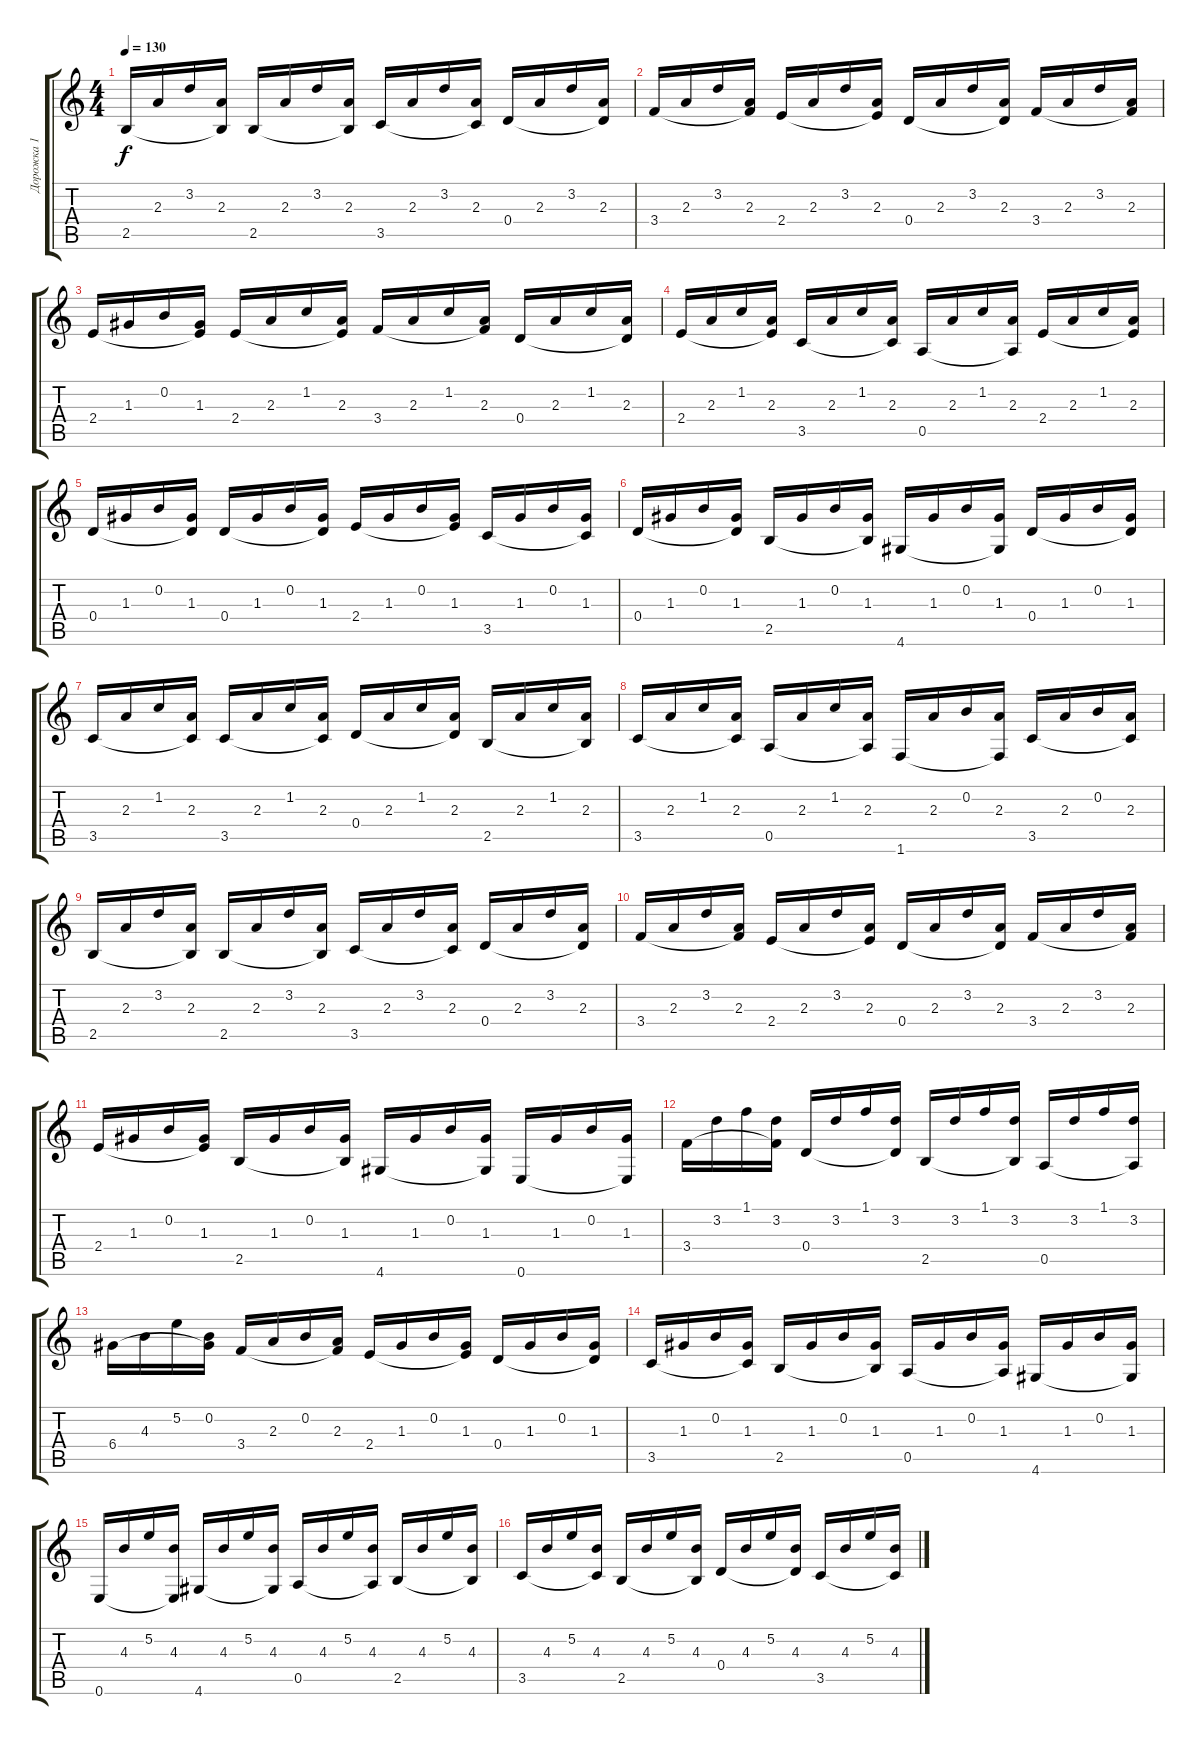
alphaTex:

\track ("Дорожка 1" "Дорожка 1") {instrument acousticguitarnylon}
\staff {score tabs}
\tuning (E4 B3 G3 D3 A2 E2) {hide}
\ts (4 4)
\tempo 130
\clef g2
\ks aminor
2.5.16{dy f} 2.3.16 3.2.16 (2.3 2.5{t}).16 2.5.16 2.3.16 3.2.16 (2.3 2.5{t}).16 3.5.16 2.3.16 3.2.16 (2.3 3.5{t}).16 0.4.16 2.3.16 3.2.16 (2.3 0.4{t}).16 |
3.4.16 2.3.16 3.2.16 (2.3 3.4{t}).16 2.4.16 2.3.16 3.2.16 (2.3 2.4{t}).16 0.4.16 2.3.16 3.2.16 (2.3 0.4{t}).16 3.4.16 2.3.16 3.2.16 (2.3 3.4{t}).16 |
2.4.16 1.3.16 0.2.16 (1.3 2.4{t}).16 2.4.16 2.3.16 1.2.16 (2.3 2.4{t}).16 3.4.16 2.3.16 1.2.16 (2.3 3.4{t}).16 0.4.16 2.3.16 1.2.16 (2.3 0.4{t}).16 |
2.4.16 2.3.16 1.2.16 (2.3 2.4{t}).16 3.5.16 2.3.16 1.2.16 (2.3 3.5{t}).16 0.5.16 2.3.16 1.2.16 (2.3 0.5{t}).16 2.4.16 2.3.16 1.2.16 (2.3 2.4{t}).16 |
0.4.16 1.3.16 0.2.16 (1.3 0.4{t}).16 0.4.16 1.3.16 0.2.16 (1.3 0.4{t}).16 2.4.16 1.3.16 0.2.16 (1.3 2.4{t}).16 3.5.16 1.3.16 0.2.16 (1.3 3.5{t}).16 |
0.4.16 1.3.16 0.2.16 (1.3 0.4{t}).16 2.5.16 1.3.16 0.2.16 (1.3 2.5{t}).16 4.6.16 1.3.16 0.2.16 (1.3 4.6{t}).16 0.4.16 1.3.16 0.2.16 (1.3 0.4{t}).16 |
3.5.16 2.3.16 1.2.16 (2.3 3.5{t}).16 3.5.16 2.3.16 1.2.16 (2.3 3.5{t}).16 0.4.16 2.3.16 1.2.16 (2.3 0.4{t}).16 2.5.16 2.3.16 1.2.16 (2.3 2.5{t}).16 |
3.5.16 2.3.16 1.2.16 (2.3 3.5{t}).16 0.5.16 2.3.16 1.2.16 (2.3 0.5{t}).16 1.6.16 2.3.16 0.2.16 (2.3 1.6{t}).16 3.5.16 2.3.16 0.2.16 (2.3 3.5{t}).16 |
2.5.16 2.3.16 3.2.16 (2.3 2.5{t}).16 2.5.16 2.3.16 3.2.16 (2.3 2.5{t}).16 3.5.16 2.3.16 3.2.16 (2.3 3.5{t}).16 0.4.16 2.3.16 3.2.16 (2.3 0.4{t}).16 |
3.4.16 2.3.16 3.2.16 (2.3 3.4{t}).16 2.4.16 2.3.16 3.2.16 (2.3 2.4{t}).16 0.4.16 2.3.16 3.2.16 (2.3 0.4{t}).16 3.4.16 2.3.16 3.2.16 (2.3 3.4{t}).16 |
2.4.16 1.3.16 0.2.16 (1.3 2.4{t}).16 2.5.16 1.3.16 0.2.16 (1.3 2.5{t}).16 4.6.16 1.3.16 0.2.16 (1.3 4.6{t}).16 0.6.16 1.3.16 0.2.16 (1.3 0.6{t}).16 |
3.4.16 3.2.16 1.1.16 (3.2 3.4{t}).16 0.4.16 3.2.16 1.1.16 (3.2 0.4{t}).16 2.5.16 3.2.16 1.1.16 (3.2 2.5{t}).16 0.5.16 3.2.16 1.1.16 (3.2 0.5{t}).16 |
6.4.16 4.3.16 5.2.16 (0.2 6.4{t}).16 3.4.16 2.3.16 0.2.16 (2.3 3.4{t}).16 2.4.16 1.3.16 0.2.16 (1.3 2.4{t}).16 0.4.16 1.3.16 0.2.16 (1.3 0.4{t}).16 |
3.5.16 1.3.16 0.2.16 (1.3 3.5{t}).16 2.5.16 1.3.16 0.2.16 (1.3 2.5{t}).16 0.5.16 1.3.16 0.2.16 (1.3 0.5{t}).16 4.6.16 1.3.16 0.2.16 (1.3 4.6{t}).16 |
0.6.16 4.3.16 5.2.16 (4.3 0.6{t}).16 4.6.16 4.3.16 5.2.16 (4.3 4.6{t}).16 0.5.16 4.3.16 5.2.16 (4.3 0.5{t}).16 2.5.16 4.3.16 5.2.16 (4.3 2.5{t}).16 |
3.5.16 4.3.16 5.2.16 (4.3 3.5{t}).16 2.5.16 4.3.16 5.2.16 (4.3 2.5{t}).16 0.4.16 4.3.16 5.2.16 (4.3 0.4{t}).16 3.5.16 4.3.16 5.2.16 (4.3 3.5{t}).16
